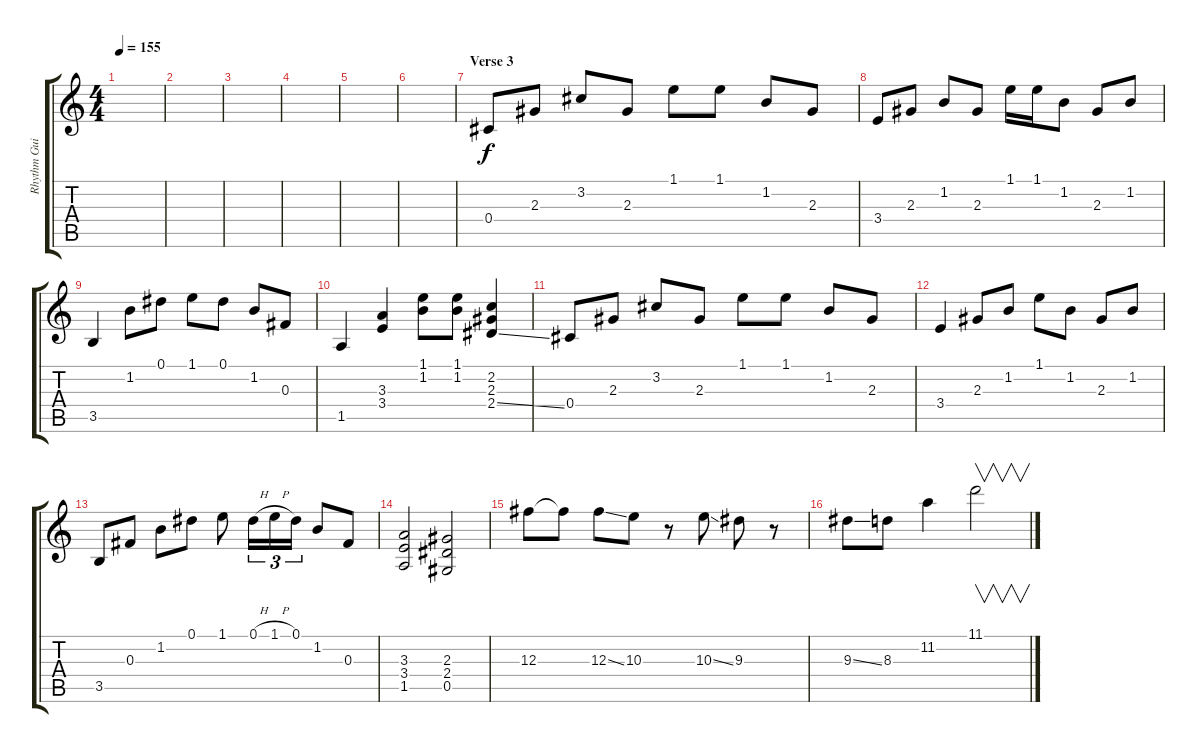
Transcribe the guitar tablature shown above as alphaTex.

\track ("Rhythm Guitar" "Rhythm Gui") {instrument overdrivenguitar}
\staff {score tabs}
\tuning (Eb4 Bb3 Gb3 Db3 Ab2 Eb2) {hide}
\ts (4 4)
\tempo 155
\clef g2
\ks c
|
|
|
|
|
|
\section ("" "Verse 3")
0.4.8 2.3.8 3.2.8 2.3.8 1.1.8 1.1.8 1.2.8 2.3.8 |
3.4.8 2.3.8 1.2.8 2.3.8 1.1.16 1.1.16 1.2.8 2.3.8 1.2.8 |
3.5.4 1.2.8 0.1.8 1.1.8 0.1.8 1.2.8 0.3.8 |
1.5.4 (3.3 3.4).4 (1.1 1.2).8 (1.1 1.2).8 (2.2 2.3 2.4{ss}).4 |
0.4.8 2.3.8 3.2.8 2.3.8 1.1.8 1.1.8 1.2.8 2.3.8 |
3.4.4 2.3.8 1.2.8 1.1.8 1.2.8 2.3.8 1.2.8 |
3.5.8 0.3.8 1.2.8 0.1.8 1.1.8 0.1{h}.16{tu (3 2)} 1.1{h}.16{tu (3 2)} 0.1.16{tu (3 2)} 1.2.8 0.3.8 |
(3.3 3.4 1.5).2 (2.3 2.4 0.5).2 |
12.3.8 12.3{t}.8 12.3{ss}.8 10.3.8 r.8 10.3{ss}.8 9.3.8 r.8 |
9.3{ss}.8 8.3.8 11.2.4 11.1.2{v}
